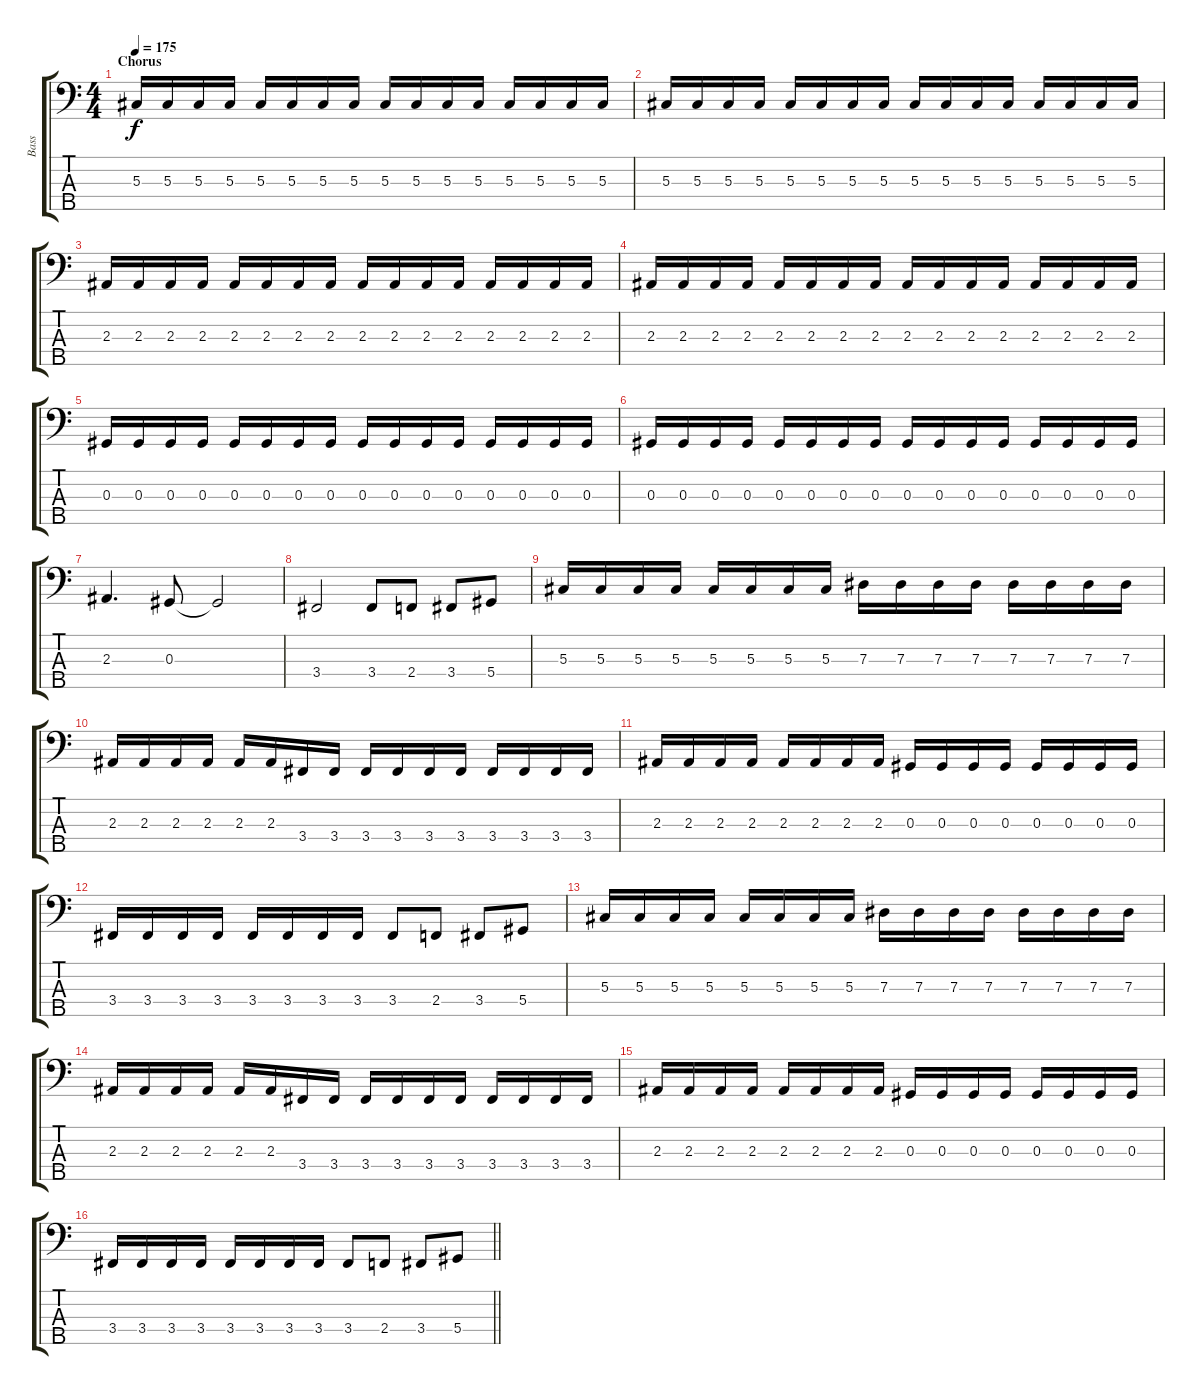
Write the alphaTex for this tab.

\track ("Bass" "Bass") {instrument electricbasspick}
\staff {score tabs}
\tuning (Gb2 Db2 Ab1 Eb1 Bb0) {hide}
\ts (4 4)
\section ("" "Chorus")
\tempo 175
\clef f4
\ks c
5.3.16{dy f} 5.3.16 5.3.16 5.3.16 5.3.16 5.3.16 5.3.16 5.3.16 5.3.16 5.3.16 5.3.16 5.3.16 5.3.16 5.3.16 5.3.16 5.3.16 |
5.3.16 5.3.16 5.3.16 5.3.16 5.3.16 5.3.16 5.3.16 5.3.16 5.3.16 5.3.16 5.3.16 5.3.16 5.3.16 5.3.16 5.3.16 5.3.16 |
2.3.16 2.3.16 2.3.16 2.3.16 2.3.16 2.3.16 2.3.16 2.3.16 2.3.16 2.3.16 2.3.16 2.3.16 2.3.16 2.3.16 2.3.16 2.3.16 |
2.3.16 2.3.16 2.3.16 2.3.16 2.3.16 2.3.16 2.3.16 2.3.16 2.3.16 2.3.16 2.3.16 2.3.16 2.3.16 2.3.16 2.3.16 2.3.16 |
0.3.16 0.3.16 0.3.16 0.3.16 0.3.16 0.3.16 0.3.16 0.3.16 0.3.16 0.3.16 0.3.16 0.3.16 0.3.16 0.3.16 0.3.16 0.3.16 |
0.3.16 0.3.16 0.3.16 0.3.16 0.3.16 0.3.16 0.3.16 0.3.16 0.3.16 0.3.16 0.3.16 0.3.16 0.3.16 0.3.16 0.3.16 0.3.16 |
2.3.4{d} 0.3.8 0.3{t}.2 |
3.4.2 3.4.8 2.4.8 3.4.8 5.4.8 |
5.3.16 5.3.16 5.3.16 5.3.16 5.3.16 5.3.16 5.3.16 5.3.16 7.3.16 7.3.16 7.3.16 7.3.16 7.3.16 7.3.16 7.3.16 7.3.16 |
2.3.16 2.3.16 2.3.16 2.3.16 2.3.16 2.3.16 3.4.16 3.4.16 3.4.16 3.4.16 3.4.16 3.4.16 3.4.16 3.4.16 3.4.16 3.4.16 |
2.3.16 2.3.16 2.3.16 2.3.16 2.3.16 2.3.16 2.3.16 2.3.16 0.3.16 0.3.16 0.3.16 0.3.16 0.3.16 0.3.16 0.3.16 0.3.16 |
3.4.16 3.4.16 3.4.16 3.4.16 3.4.16 3.4.16 3.4.16 3.4.16 3.4.8 2.4.8 3.4.8 5.4.8 |
5.3.16 5.3.16 5.3.16 5.3.16 5.3.16 5.3.16 5.3.16 5.3.16 7.3.16 7.3.16 7.3.16 7.3.16 7.3.16 7.3.16 7.3.16 7.3.16 |
2.3.16 2.3.16 2.3.16 2.3.16 2.3.16 2.3.16 3.4.16 3.4.16 3.4.16 3.4.16 3.4.16 3.4.16 3.4.16 3.4.16 3.4.16 3.4.16 |
2.3.16 2.3.16 2.3.16 2.3.16 2.3.16 2.3.16 2.3.16 2.3.16 0.3.16 0.3.16 0.3.16 0.3.16 0.3.16 0.3.16 0.3.16 0.3.16 |
\barLineRight lightlight
3.4.16 3.4.16 3.4.16 3.4.16 3.4.16 3.4.16 3.4.16 3.4.16 3.4.8 2.4.8 3.4.8 5.4.8
